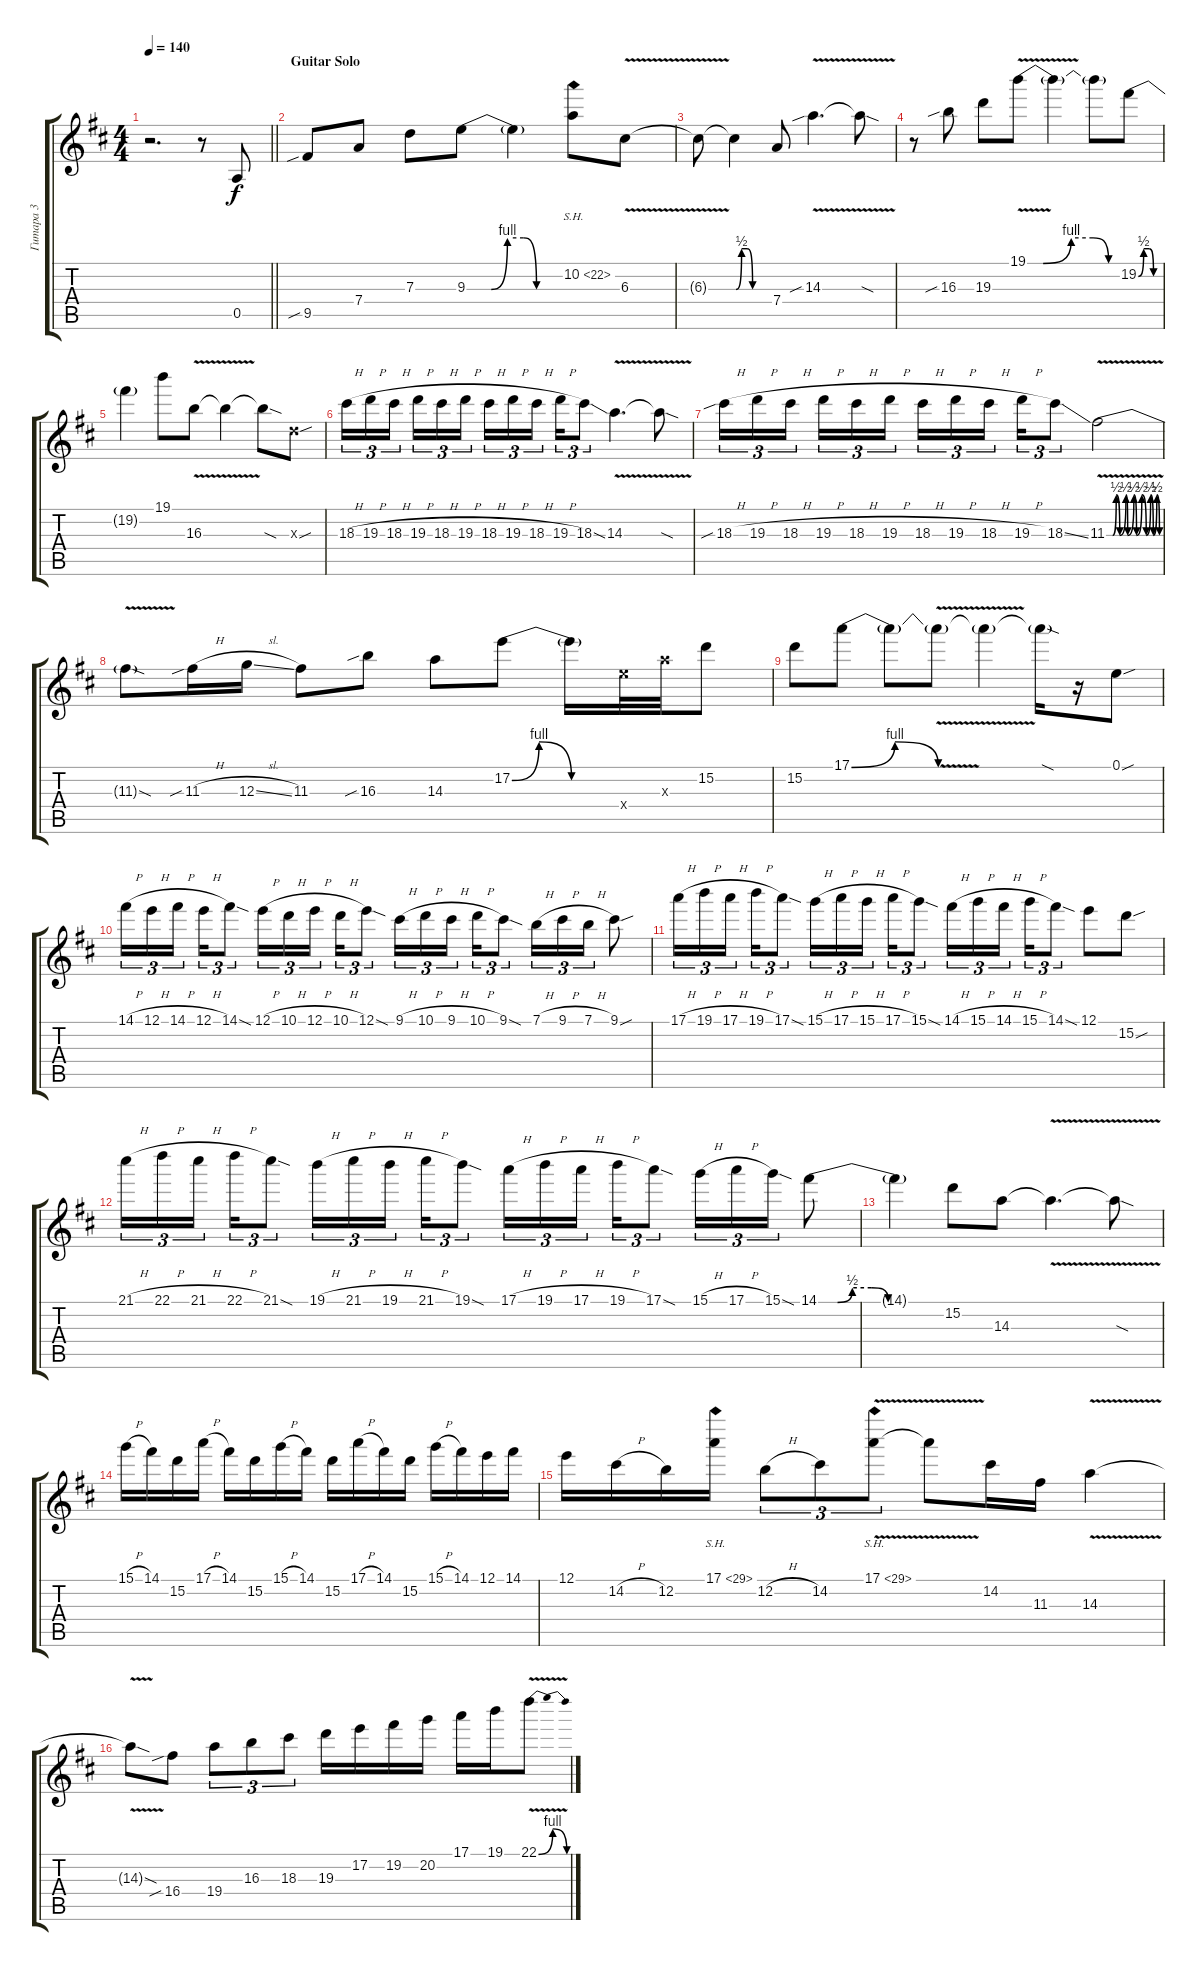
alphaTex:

\track ("Гитара 3" "Гитара 3") {instrument distortionguitar}
\staff {score tabs}
\tuning (E4 B3 G3 D3 A2 E2) {hide}
\ts (4 4)
\tempo 140
\clef g2
\barLineRight lightlight
\ks bminor
r.2{d dy f} r.8 0.5.8 |
\section ("" "Guitar Solo")
9.5{sib}.8 7.4.8 7.3.8 9.3{be (custom 0 0 15 0 25 4 35 4 43 0 60 0)}.8 9.3{t}.4 10.2{sh 12}.8 6.3{v}.8 |
6.3{t}.8 6.3{be (custom 0 0 10 2 20 2 30 0 60 0) t}.4 7.4.8 14.3{v sib}.4{d} 14.3{sod t}.8 |
r.8 16.3{sib}.8 19.3.8 19.1{be (custom 0 0 10 0 28 4 42 4 52 0 60 0) v}.8 19.1{t}.4 19.1{t}.8 19.2{be (custom 0 0 15 2 31 2 43 0 60 0)}.8 |
19.2{t}.4 19.1.8 16.3{v}.8 16.3{t}.4 16.3{sod t}.8 7.3{sou x}.8 |
18.3{h}.16{tu (3 2)} 19.3{h}.16{tu (3 2)} 18.3{h}.16{tu (3 2) beam splitsecondary} 19.3{h}.16{tu (3 2)} 18.3{h}.16{tu (3 2)} 19.3{h}.16{tu (3 2)} 18.3{h}.16{tu (3 2)} 19.3{h}.16{tu (3 2)} 18.3{h}.16{tu (3 2) beam splitsecondary} 19.3{h}.16{tu (3 2)} 18.3{ss}.8{tu (3 2)} 14.3{v}.4{d} 14.3{sod t}.8 |
18.3{sib h}.16{tu (3 2)} 19.3{h}.16{tu (3 2)} 18.3{h}.16{tu (3 2) beam splitsecondary} 19.3{h}.16{tu (3 2)} 18.3{h}.16{tu (3 2)} 19.3{h}.16{tu (3 2)} 18.3{h}.16{tu (3 2)} 19.3{h}.16{tu (3 2)} 18.3{h}.16{tu (3 2) beam splitsecondary} 19.3{h}.16{tu (3 2)} 18.3{ss}.8{tu (3 2)} 11.3{be (custom 0 0 7 0 11 2 15 0 22 2 24 0 31 2 34 0 40 2 45 0 50 2 53 0 57 2 60 0) v}.2 |
11.3{sod t}.8 11.3{sib h}.16 12.3{sl}.16 11.3.8 16.3{sib}.8 14.3.8 17.2{be (custom 0 0 15 4 33 0 60 0)}.8 17.2{t}.16 14.4{x}.32 14.3{x}.32 15.2.8 |
15.2.8 17.1{be (bendrelease 0 0 15 4 43 4 60 0)}.8 17.1{t}.8 17.1{v t}.8 17.1{t}.4 17.1{sod t}.16 r.16 0.1{sou}.8 |
14.1{h}.16{tu (3 2)} 12.1{h}.16{tu (3 2)} 14.1{h}.16{tu (3 2) beam splitsecondary} 12.1{h}.16{tu (3 2)} 14.1{sod}.8{tu (3 2)} 12.1{h}.16{tu (3 2)} 10.1{h}.16{tu (3 2)} 12.1{h}.16{tu (3 2) beam splitsecondary} 10.1{h}.16{tu (3 2)} 12.1{sod}.8{tu (3 2)} 9.1{h}.16{tu (3 2)} 10.1{h}.16{tu (3 2)} 9.1{h}.16{tu (3 2) beam splitsecondary} 10.1{h}.16{tu (3 2)} 9.1{sod}.8{tu (3 2)} 7.1{h}.16{tu (3 2)} 9.1{h}.16{tu (3 2)} 7.1{h}.16{tu (3 2)} 9.1{sou}.8 |
17.1{h}.16{tu (3 2)} 19.1{h}.16{tu (3 2)} 17.1{h}.16{tu (3 2) beam splitsecondary} 19.1{h}.16{tu (3 2)} 17.1{sod}.8{tu (3 2)} 15.1{h}.16{tu (3 2)} 17.1{h}.16{tu (3 2)} 15.1{h}.16{tu (3 2) beam splitsecondary} 17.1{h}.16{tu (3 2)} 15.1{sod}.8{tu (3 2)} 14.1{h}.16{tu (3 2)} 15.1{h}.16{tu (3 2)} 14.1{h}.16{tu (3 2) beam splitsecondary} 15.1{h}.16{tu (3 2)} 14.1{sod}.8{tu (3 2)} 12.1.8 15.2{sou}.8 |
21.1{h}.16{tu (3 2)} 22.1{h}.16{tu (3 2)} 21.1{h}.16{tu (3 2) beam splitsecondary} 22.1{h}.16{tu (3 2)} 21.1{sod}.8{tu (3 2)} 19.1{h}.16{tu (3 2)} 21.1{h}.16{tu (3 2)} 19.1{h}.16{tu (3 2) beam splitsecondary} 21.1{h}.16{tu (3 2)} 19.1{sod}.8{tu (3 2)} 17.1{h}.16{tu (3 2)} 19.1{h}.16{tu (3 2)} 17.1{h}.16{tu (3 2) beam splitsecondary} 19.1{h}.16{tu (3 2)} 17.1{sod}.8{tu (3 2)} 15.1{h}.16{tu (3 2)} 17.1{h}.16{tu (3 2)} 15.1{sod}.16{tu (3 2)} 14.1{be (custom 0 0 9 0 16 2 25 2 33 0 60 0)}.8 |
14.1{t}.4 15.2.8 14.3.8 14.3{v t}.4{d} 14.3{sod t}.8 |
15.1{h}.16 14.1.16 15.2.16 17.1{h}.16 14.1.16 15.2.16 15.1{h}.16 14.1.16 15.2.16 17.1{h}.16 14.1.16 15.2.16 15.1{h}.16 14.1.16 12.1.16 14.1.16 |
12.1.16 14.2{h}.16 12.2.16 17.1{sh 12}.16 12.2{h}.8{tu (3 2)} 14.2.8{tu (3 2)} 17.1{sh 12 v}.8{tu (3 2)} 17.1{t}.8 14.2.16 11.3.16 14.3{v}.4 |
14.3{sod t}.8 16.4{sib}.8 19.4.8{tu (3 2)} 16.3.8{tu (3 2)} 18.3.8{tu (3 2)} 19.3.16 17.2.16 19.2.16 20.2.16 17.1.16 19.1.16 22.1{be (bendrelease 0 0 15 4 35 4 60 0) v}.8
